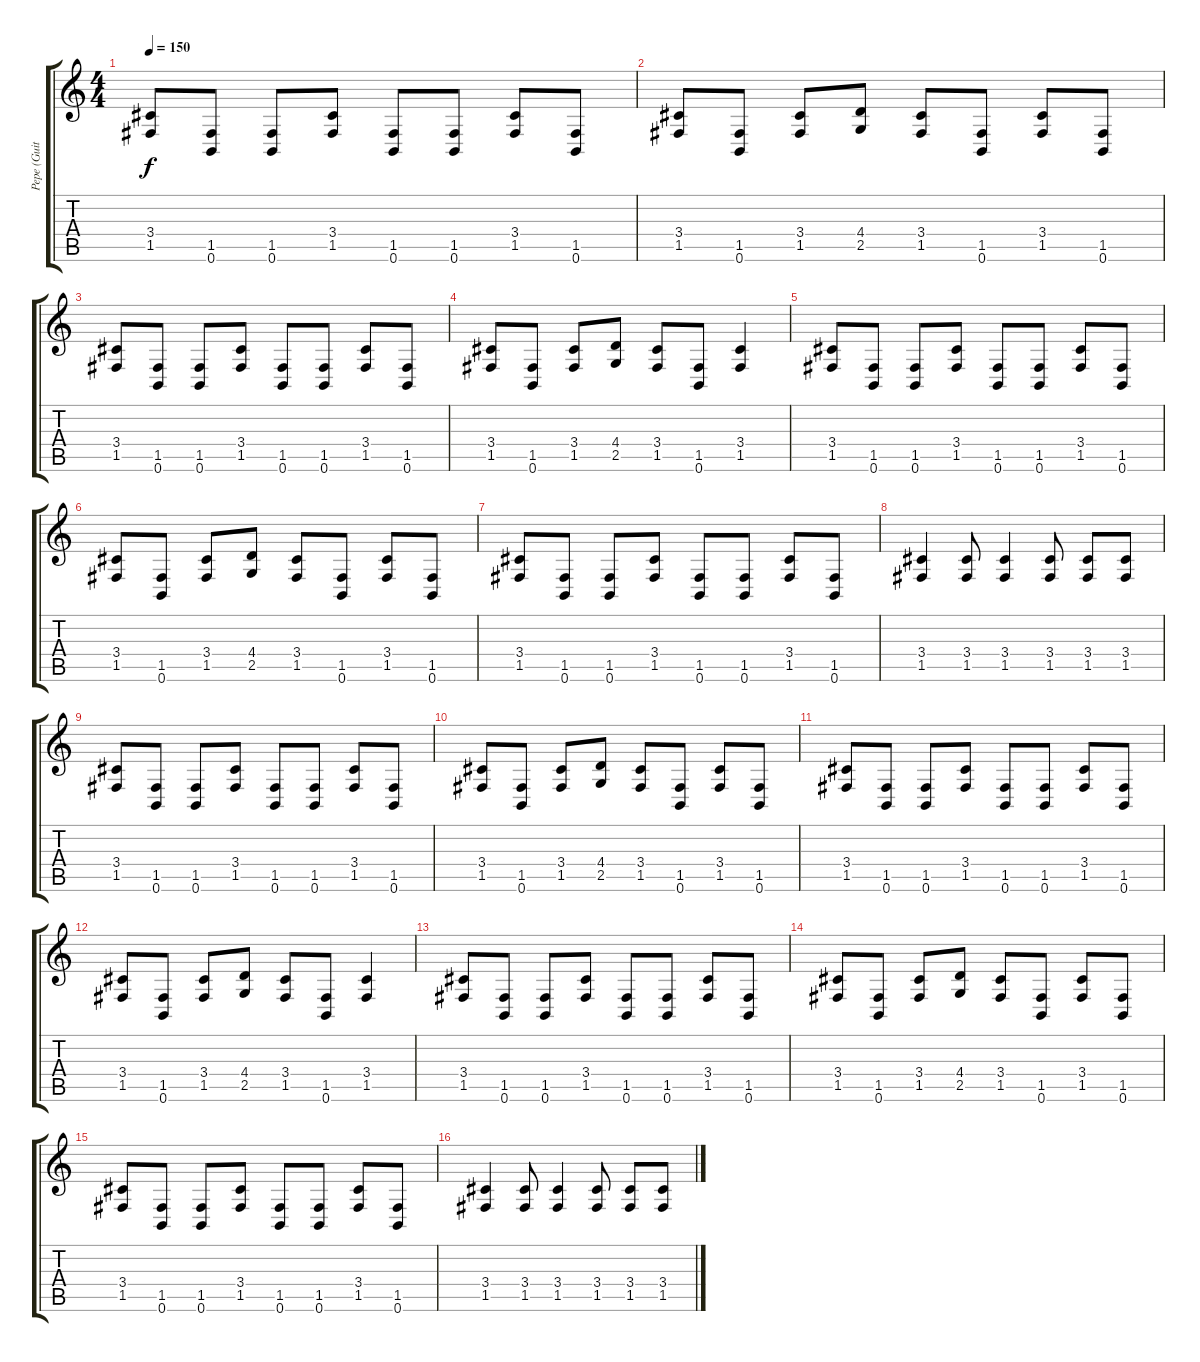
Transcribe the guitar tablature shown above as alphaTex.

\track ("Pepe (Guitarra)" "Pepe (Guit") {instrument distortionguitar}
\staff {score tabs}
\tuning (C4 G3 Eb3 Bb2 F2 B1) {hide}
\ts (4 4)
\tempo 150
\clef g2
\ks c
(3.4 1.5).8{dy f} (1.5 0.6).8 (1.5 0.6).8 (3.4 1.5).8 (1.5 0.6).8 (1.5 0.6).8 (3.4 1.5).8 (1.5 0.6).8 |
(3.4 1.5).8 (1.5 0.6).8 (3.4 1.5).8 (4.4 2.5).8 (3.4 1.5).8 (1.5 0.6).8 (3.4 1.5).8 (1.5 0.6).8 |
(3.4 1.5).8 (1.5 0.6).8 (1.5 0.6).8 (3.4 1.5).8 (1.5 0.6).8 (1.5 0.6).8 (3.4 1.5).8 (1.5 0.6).8 |
(3.4 1.5).8 (1.5 0.6).8 (3.4 1.5).8 (4.4 2.5).8 (3.4 1.5).8 (1.5 0.6).8 (3.4 1.5).4 |
(3.4 1.5).8 (1.5 0.6).8 (1.5 0.6).8 (3.4 1.5).8 (1.5 0.6).8 (1.5 0.6).8 (3.4 1.5).8 (1.5 0.6).8 |
(3.4 1.5).8 (1.5 0.6).8 (3.4 1.5).8 (4.4 2.5).8 (3.4 1.5).8 (1.5 0.6).8 (3.4 1.5).8 (1.5 0.6).8 |
(3.4 1.5).8 (1.5 0.6).8 (1.5 0.6).8 (3.4 1.5).8 (1.5 0.6).8 (1.5 0.6).8 (3.4 1.5).8 (1.5 0.6).8 |
(3.4 1.5).4 (3.4 1.5).8 (3.4 1.5).4 (3.4 1.5).8 (3.4 1.5).8 (3.4 1.5).8 |
(3.4 1.5).8 (1.5 0.6).8 (1.5 0.6).8 (3.4 1.5).8 (1.5 0.6).8 (1.5 0.6).8 (3.4 1.5).8 (1.5 0.6).8 |
(3.4 1.5).8 (1.5 0.6).8 (3.4 1.5).8 (4.4 2.5).8 (3.4 1.5).8 (1.5 0.6).8 (3.4 1.5).8 (1.5 0.6).8 |
(3.4 1.5).8 (1.5 0.6).8 (1.5 0.6).8 (3.4 1.5).8 (1.5 0.6).8 (1.5 0.6).8 (3.4 1.5).8 (1.5 0.6).8 |
(3.4 1.5).8 (1.5 0.6).8 (3.4 1.5).8 (4.4 2.5).8 (3.4 1.5).8 (1.5 0.6).8 (3.4 1.5).4 |
(3.4 1.5).8 (1.5 0.6).8 (1.5 0.6).8 (3.4 1.5).8 (1.5 0.6).8 (1.5 0.6).8 (3.4 1.5).8 (1.5 0.6).8 |
(3.4 1.5).8 (1.5 0.6).8 (3.4 1.5).8 (4.4 2.5).8 (3.4 1.5).8 (1.5 0.6).8 (3.4 1.5).8 (1.5 0.6).8 |
(3.4 1.5).8 (1.5 0.6).8 (1.5 0.6).8 (3.4 1.5).8 (1.5 0.6).8 (1.5 0.6).8 (3.4 1.5).8 (1.5 0.6).8 |
(3.4 1.5).4 (3.4 1.5).8 (3.4 1.5).4 (3.4 1.5).8 (3.4 1.5).8 (3.4 1.5).8
